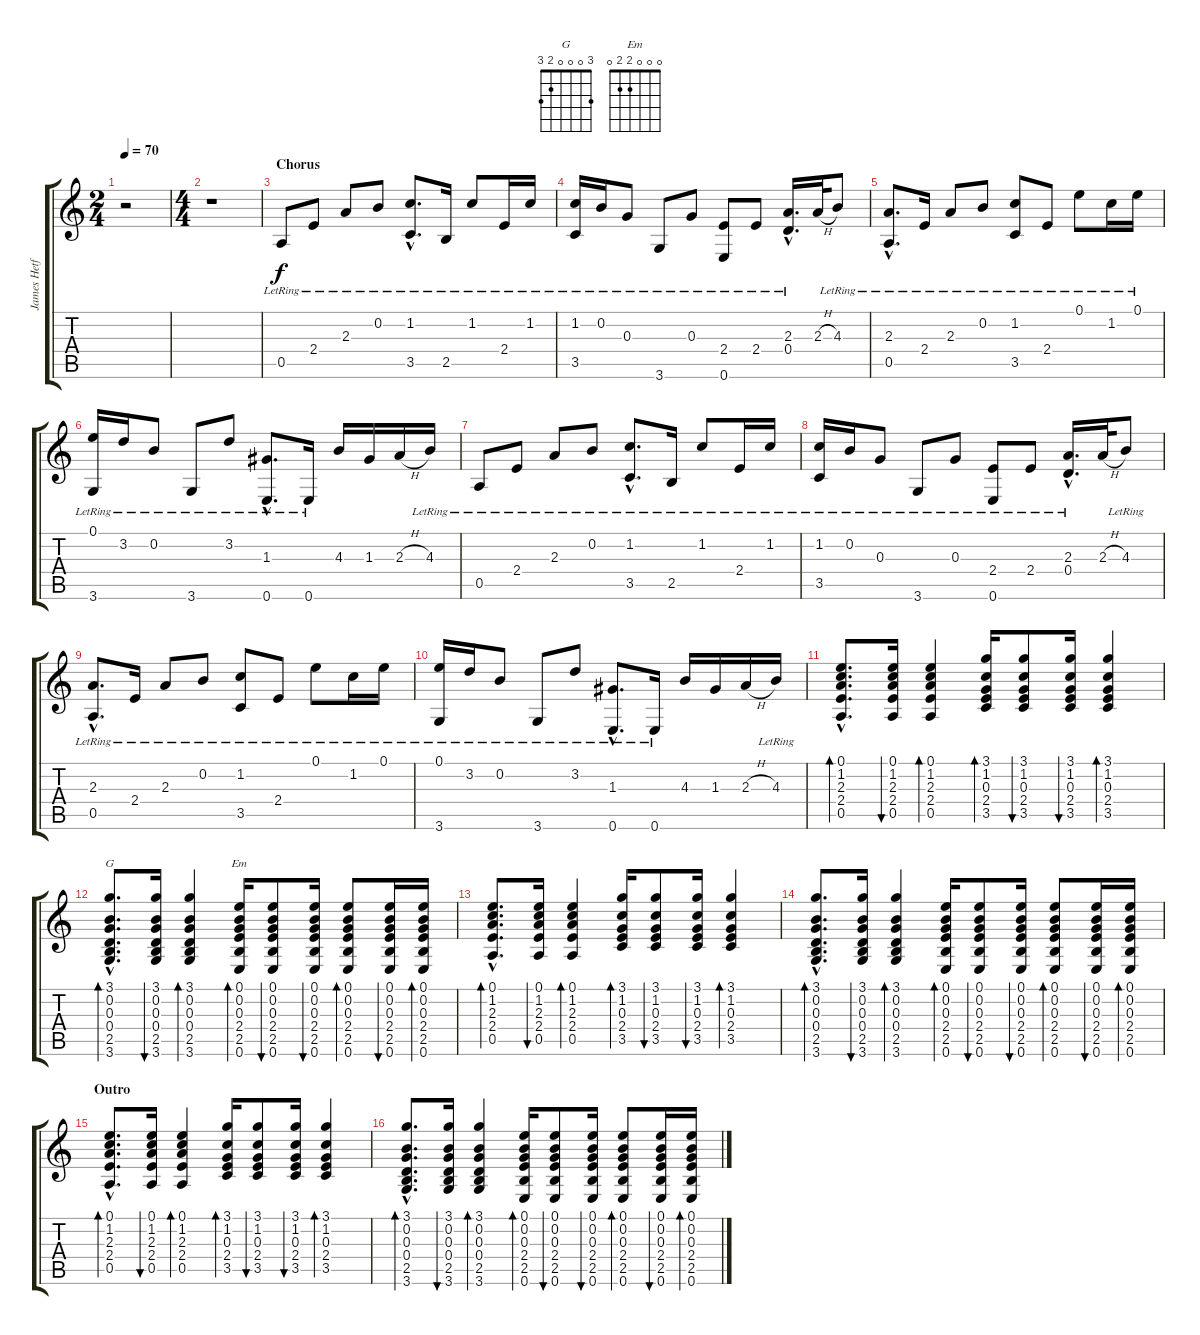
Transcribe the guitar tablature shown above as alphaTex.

\track ("James Hetfield (Acoustic Guitar)" "James Hetf") {instrument acousticguitarnylon}
\staff {score tabs}
\tuning (E4 B3 G3 D3 A2 E2) {hide}
\chord ("G" 3 0 0 0 2 3)
\chord ("Em" 0 0 0 2 2 0)
\ts (2 4)
\tempo 70
\clef g2
\ks c
r.2{dy f} |
\ts (4 4)
r.1 |
\section ("" "Chorus")
0.5{lr}.8 2.4{lr}.8 2.3{lr}.8 0.2{lr}.8 (1.2{hac lr} 3.5{hac lr}).8{d} 2.5{lr}.16 1.2{lr}.8 2.4{lr}.16 1.2{lr}.16 |
(1.2{lr} 3.5{lr}).16 0.2{lr}.16 0.3{lr}.8 3.6{lr}.8 0.3{lr}.8 (2.4{lr} 0.6{lr}).8 2.4{lr}.8 (2.3{hac lr} 0.4{hac lr}).16{d} 2.3{h}.32 4.3{lr}.8 |
(2.3{hac lr} 0.5{hac lr}).8{d} 2.4{lr}.16 2.3{lr}.8 0.2{lr}.8 (1.2{lr} 3.5{lr}).8 2.4{lr}.8 0.1{lr}.8 1.2{lr}.16 0.1{lr}.16 |
(0.1{lr} 3.6{lr}).16 3.2{lr}.16 0.2{lr}.8 3.6{lr}.8 3.2{lr}.8 (1.3{hac lr} 0.6{hac lr}).8{d} 0.6{lr}.16 4.3.16 1.3.16 2.3{h}.16 4.3{lr}.16 |
0.5{lr}.8 2.4{lr}.8 2.3{lr}.8 0.2{lr}.8 (1.2{hac lr} 3.5{hac lr}).8{d} 2.5{lr}.16 1.2{lr}.8 2.4{lr}.16 1.2{lr}.16 |
(1.2{lr} 3.5{lr}).16 0.2{lr}.16 0.3{lr}.8 3.6{lr}.8 0.3{lr}.8 (2.4{lr} 0.6{lr}).8 2.4{lr}.8 (2.3{hac lr} 0.4{hac lr}).16{d} 2.3{h}.32 4.3{lr}.8 |
(2.3{hac lr} 0.5{hac lr}).8{d} 2.4{lr}.16 2.3{lr}.8 0.2{lr}.8 (1.2{lr} 3.5{lr}).8 2.4{lr}.8 0.1{lr}.8 1.2{lr}.16 0.1{lr}.16 |
(0.1{lr} 3.6{lr}).16 3.2{lr}.16 0.2{lr}.8 3.6{lr}.8 3.2{lr}.8 (1.3{hac lr} 0.6{hac lr}).8{d} 0.6{lr}.16 4.3.16 1.3.16 2.3{h}.16 4.3{lr}.16 |
(0.1{hac} 1.2{hac} 2.3{hac} 2.4{hac} 0.5{hac}).8{d bd 30} (0.1 1.2 2.3 2.4 0.5).16{bu 30} (0.1 1.2 2.3 2.4 0.5).4{bd 30} (3.1 1.2 0.3 2.4 3.5).16{bd 30} (3.1 1.2 0.3 2.4 3.5).8{bu 30} (3.1 1.2 0.3 2.4 3.5).16{bu 30} (3.1 1.2 0.3 2.4 3.5).4{bd 30} |
(3.1{hac} 0.2{hac} 0.3{hac} 0.4{hac} 2.5{hac} 3.6{hac}).8{d bd 30 ch "G"} (3.1 0.2 0.3 0.4 2.5 3.6).16{bu 30} (3.1 0.2 0.3 0.4 2.5 3.6).4{bd 30} (0.1 0.2 0.3 2.4 2.5 0.6).16{bd 30 ch "Em"} (0.1 0.2 0.3 2.4 2.5 0.6).8{bu 30} (0.1 0.2 0.3 2.4 2.5 0.6).16{bu 30} (0.1 0.2 0.3 2.4 2.5 0.6).8{bd 30} (0.1 0.2 0.3 2.4 2.5 0.6).16{bu 30} (0.1 0.2 0.3 2.4 2.5 0.6).16{bd 30} |
(0.1{hac} 1.2{hac} 2.3{hac} 2.4{hac} 0.5{hac}).8{d bd 30} (0.1 1.2 2.3 2.4 0.5).16{bu 30} (0.1 1.2 2.3 2.4 0.5).4{bd 30} (3.1 1.2 0.3 2.4 3.5).16{bd 30} (3.1 1.2 0.3 2.4 3.5).8{bu 30} (3.1 1.2 0.3 2.4 3.5).16{bu 30} (3.1 1.2 0.3 2.4 3.5).4{bd 30} |
(3.1{hac} 0.2{hac} 0.3{hac} 0.4{hac} 2.5{hac} 3.6{hac}).8{d bd 30} (3.1 0.2 0.3 0.4 2.5 3.6).16{bu 30} (3.1 0.2 0.3 0.4 2.5 3.6).4{bd 30} (0.1 0.2 0.3 2.4 2.5 0.6).16{bd 30} (0.1 0.2 0.3 2.4 2.5 0.6).8{bu 30} (0.1 0.2 0.3 2.4 2.5 0.6).16{bu 30} (0.1 0.2 0.3 2.4 2.5 0.6).8{bd 30} (0.1 0.2 0.3 2.4 2.5 0.6).16{bu 30} (0.1 0.2 0.3 2.4 2.5 0.6).16{bd 30} |
\section ("" "Outro")
(0.1{hac} 1.2{hac} 2.3{hac} 2.4{hac} 0.5{hac}).8{d bd 30} (0.1 1.2 2.3 2.4 0.5).16{bu 30} (0.1 1.2 2.3 2.4 0.5).4{bd 30} (3.1 1.2 0.3 2.4 3.5).16{bd 30} (3.1 1.2 0.3 2.4 3.5).8{bu 30} (3.1 1.2 0.3 2.4 3.5).16{bu 30} (3.1 1.2 0.3 2.4 3.5).4{bd 30} |
(3.1{hac} 0.2{hac} 0.3{hac} 0.4{hac} 2.5{hac} 3.6{hac}).8{d bd 30} (3.1 0.2 0.3 0.4 2.5 3.6).16{bu 30} (3.1 0.2 0.3 0.4 2.5 3.6).4{bd 30} (0.1 0.2 0.3 2.4 2.5 0.6).16{bd 30} (0.1 0.2 0.3 2.4 2.5 0.6).8{bu 30} (0.1 0.2 0.3 2.4 2.5 0.6).16{bu 30} (0.1 0.2 0.3 2.4 2.5 0.6).8{bd 30} (0.1 0.2 0.3 2.4 2.5 0.6).16{bu 30} (0.1 0.2 0.3 2.4 2.5 0.6).16{bd 30}
